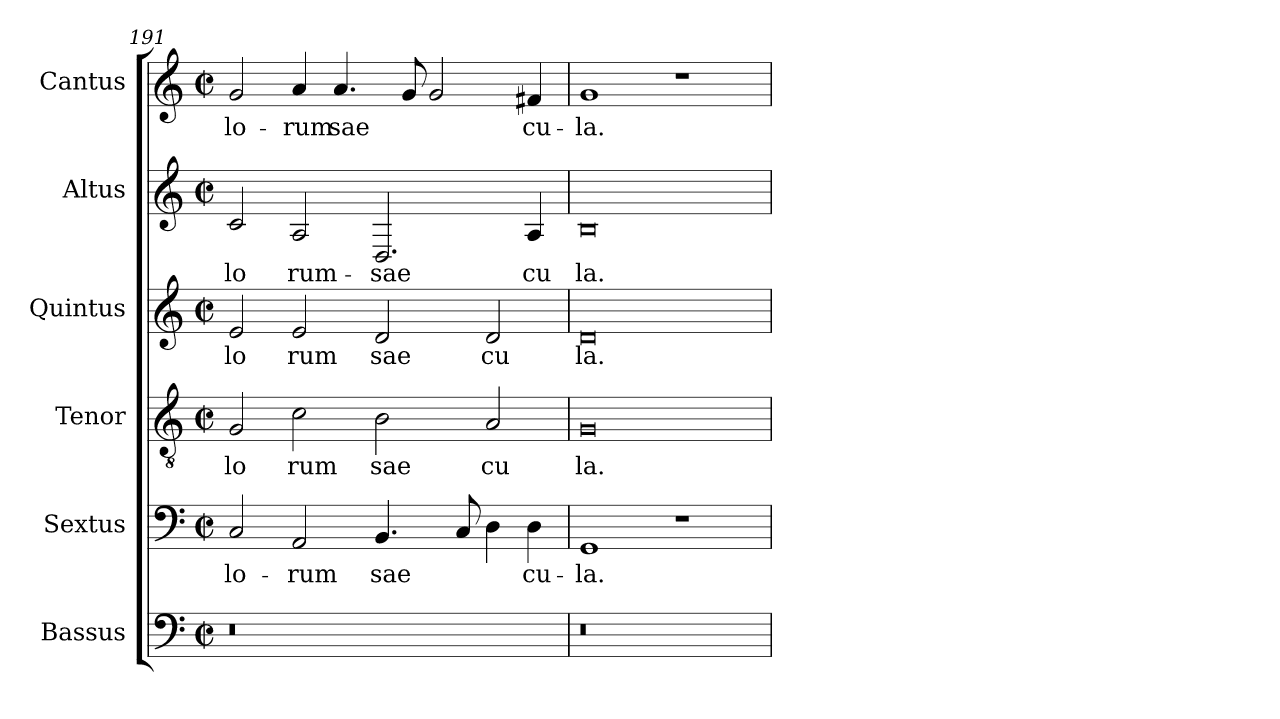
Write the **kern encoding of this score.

**kern	**kern	**text	**kern	**text	**kern	**text	**kern	**text	**kern	**text
*part6	*part5	*part5	*part4	*part4	*part3	*part3	*part2	*part2	*part1	*part1
*staff6	*staff5	*staff5	*staff4	*staff4	*staff3	*staff3	*staff2	*staff2	*staff1	*staff1
*I"Bassus	*I"Sextus	*	*I"Tenor	*	*I"Quintus	*	*I"Altus	*	*I"Cantus	*
*I'Bassus	*I'Sextus	*	*I'Tenor	*	*I'Quintus	*	*I'Altus	*	*I'Cantus	*
*clefF4	*clefF4	*	*clefGv2	*	*clefG2	*	*clefG2	*	*clefG2	*
*k[]	*k[]	*	*k[]	*	*k[]	*	*k[]	*	*k[]	*
*C:	*C:	*	*C:	*	*C:	*	*C:	*	*C:	*
*M2/2	*M2/2	*	*M2/2	*	*M2/2	*	*M2/2	*	*M2/2	*
*met(c|)	*met(c|)	*	*met(c|)	*	*met(c|)	*	*met(c|)	*	*met(c|)	*
=191	=191	=191	=191	=191	=191	=191	=191	=191	=191	=191
!	!	!LO:LY:b:cj	!	!LO:LY:b:cj	!	!LO:LY:b:cj	!	!LO:LY:b:cj	!	!LO:LY:b:cj
0r	2C/	-lo-	2G/	lo	2e/	lo	2c/	lo	2g/	-lo-
!	!	!LO:LY:b:cj	!	!LO:LY:b:cj	!	!LO:LY:b:cj	!	!LO:LY:b:cj	!	!LO:LY:b:cj
.	2AA/	-rum	2c\	rum	2e/	rum	2A/	rum-	4a/	-rum
!	!	!	!	!	!	!	!	!	!	!LO:LY:b:cj
.	.	.	.	.	.	.	.	.	4.a/	sae-
!	!	!LO:LY:b:cj	!	!LO:LY:b:cj	!	!LO:LY:b:cj	!	!LO:LY:b:cj	!	!
.	4.BB/	sae-	2B\	sae	2d/	sae	2.D/	-sae	.	.
!	!	!	!	!	!	!	!	!	!	!LO:LY:b:cj
.	.	.	.	.	.	.	.	.	8g/	--
!	!	!	!	!	!	!	!	!	!	!LO:LY:b:cj
.	.	.	.	.	.	.	.	.	2g/	--
!	!	!LO:LY:b:cj	!	!	!	!	!	!	!	!
.	8C/	--	.	.	.	.	.	.	.	.
!	!	!LO:LY:b:cj	!	!LO:LY:b:cj	!	!LO:LY:b:cj	!	!	!	!
.	4D\	--	2A/	cu	2d/	cu	.	.	.	.
!	!	!LO:LY:b:cj	!	!	!	!	!	!LO:LY:b:cj	!	!LO:LY:b:cj
.	4D\	-cu-	.	.	.	.	4A/	cu	4f#/	-cu-
=192	=192	=192	=192	=192	=192	=192	=192	=192	=192	=192
!	!	!LO:LY:b:cj	!	!LO:LY:b:cj	!	!LO:LY:b:cj	!	!LO:LY:b:cj	!	!LO:LY:b:cj
0r	1GG	-la.	0G	la.	0d	la.	0B	la.	1g	-la.
.	1r	.	.	.	.	.	.	.	1r	.
=	=	=	=	=	=	=	=	=	=	=
*-	*-	*-	*-	*-	*-	*-	*-	*-	*-	*-
